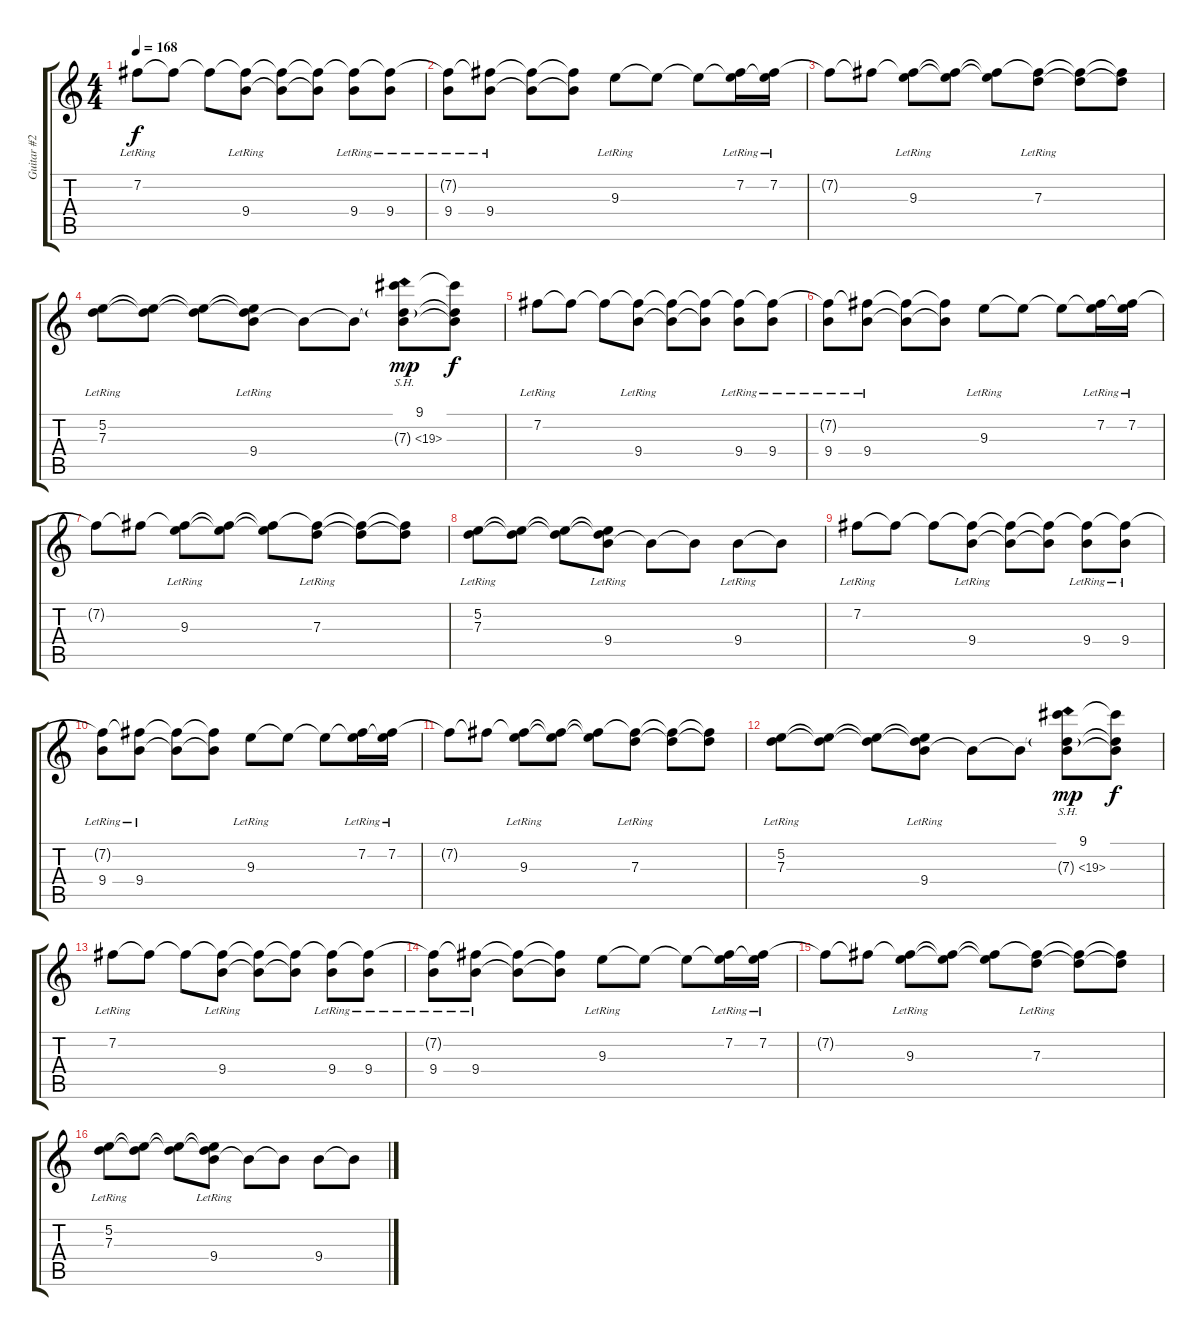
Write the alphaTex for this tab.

\track ("Guitar #2" "Guitar #2") {instrument overdrivenguitar}
\staff {score tabs}
\tuning (E4 B3 G3 D3 A2 D2) {hide}
\ts (4 4)
\tempo 168
\clef g2
\ks c
7.2{lr}.8{dy f volume 11} 7.2{t}.8 7.2{t}.8 (7.2{t} 9.4{lr}).8 (7.2{t} 9.4{t}).8 (7.2{t} 9.4{t}).8 (7.2{t} 9.4{lr}).8 (7.2{t} 9.4{lr}).8 |
(7.2{t} 9.4{lr}).8 (7.2{t} 9.4{lr}).8 (7.2{t} 9.4{t}).8 (7.2{t} 9.4{t}).8 9.3{lr}.8 9.3{t}.8 9.3{t}.8 (7.2{lr} 9.3{t}).16 (7.2{lr} 9.3{t}).16 |
7.2{t}.8 7.2{t}.8 (7.2{t} 9.3{lr}).8 (7.2{t} 9.3{t}).8 (7.2{t} 9.3{t}).8 (7.2{t} 7.3{lr}).8 (7.2{t} 7.3{t}).8 (7.2{t} 7.3{t}).8 |
(5.2{lr} 7.3{lr}).8 (5.2{t} 7.3{t}).8 (5.2{t} 7.3{t}).8 (5.2{t} 7.3{t} 9.4{lr}).8 9.4{t}.8 9.4{t}.8 (9.1 7.3{sh 12 g} 9.4{t}).8{dy mp} (9.1{t} 7.3{t} 9.4{t}).8{dy f} |
7.2{lr}.8 7.2{t}.8 7.2{t}.8 (7.2{t} 9.4{lr}).8 (7.2{t} 9.4{t}).8 (7.2{t} 9.4{t}).8 (7.2{t} 9.4{lr}).8 (7.2{t} 9.4{lr}).8 |
(7.2{t} 9.4{lr}).8 (7.2{t} 9.4{lr}).8 (7.2{t} 9.4{t}).8 (7.2{t} 9.4{t}).8 9.3{lr}.8 9.3{t}.8 9.3{t}.8 (7.2{lr} 9.3{t}).16 (7.2{lr} 9.3{t}).16 |
7.2{t}.8 7.2{t}.8 (7.2{t} 9.3{lr}).8 (7.2{t} 9.3{t}).8 (7.2{t} 9.3{t}).8 (7.2{t} 7.3{lr}).8 (7.2{t} 7.3{t}).8 (7.2{t} 7.3{t}).8 |
(5.2{lr} 7.3{lr}).8 (5.2{t} 7.3{t}).8 (5.2{t} 7.3{t}).8 (5.2{t} 7.3{t} 9.4{lr}).8 9.4{t}.8 9.4{t}.8 9.4{lr}.8 9.4{t}.8 |
7.2{lr}.8 7.2{t}.8 7.2{t}.8 (7.2{t} 9.4{lr}).8 (7.2{t} 9.4{t}).8 (7.2{t} 9.4{t}).8 (7.2{t} 9.4{lr}).8 (7.2{t} 9.4{lr}).8 |
(7.2{t} 9.4{lr}).8 (7.2{t} 9.4{lr}).8 (7.2{t} 9.4{t}).8 (7.2{t} 9.4{t}).8 9.3{lr}.8 9.3{t}.8 9.3{t}.8 (7.2{lr} 9.3{t}).16 (7.2{lr} 9.3{t}).16 |
7.2{t}.8 7.2{t}.8 (7.2{t} 9.3{lr}).8 (7.2{t} 9.3{t}).8 (7.2{t} 9.3{t}).8 (7.2{t} 7.3{lr}).8 (7.2{t} 7.3{t}).8 (7.2{t} 7.3{t}).8 |
(5.2{lr} 7.3{lr}).8 (5.2{t} 7.3{t}).8 (5.2{t} 7.3{t}).8 (5.2{t} 7.3{t} 9.4{lr}).8 9.4{t}.8 9.4{t}.8 (9.1 7.3{sh 12 g} 9.4{t}).8{dy mp} (9.1{t} 7.3{t} 9.4{t}).8{dy f} |
7.2{lr}.8 7.2{t}.8 7.2{t}.8 (7.2{t} 9.4{lr}).8 (7.2{t} 9.4{t}).8 (7.2{t} 9.4{t}).8 (7.2{t} 9.4{lr}).8 (7.2{t} 9.4{lr}).8 |
(7.2{t} 9.4{lr}).8 (7.2{t} 9.4{lr}).8 (7.2{t} 9.4{t}).8 (7.2{t} 9.4{t}).8 9.3{lr}.8 9.3{t}.8 9.3{t}.8 (7.2{lr} 9.3{t}).16 (7.2{lr} 9.3{t}).16 |
7.2{t}.8 7.2{t}.8 (7.2{t} 9.3{lr}).8 (7.2{t} 9.3{t}).8 (7.2{t} 9.3{t}).8 (7.2{t} 7.3{lr}).8 (7.2{t} 7.3{t}).8 (7.2{t} 7.3{t}).8 |
(5.2{lr} 7.3{lr}).8 (5.2{t} 7.3{t}).8 (5.2{t} 7.3{t}).8 (5.2{t} 7.3{t} 9.4{lr}).8 9.4{t}.8 9.4{t}.8 9.4.8 9.4{t}.8
